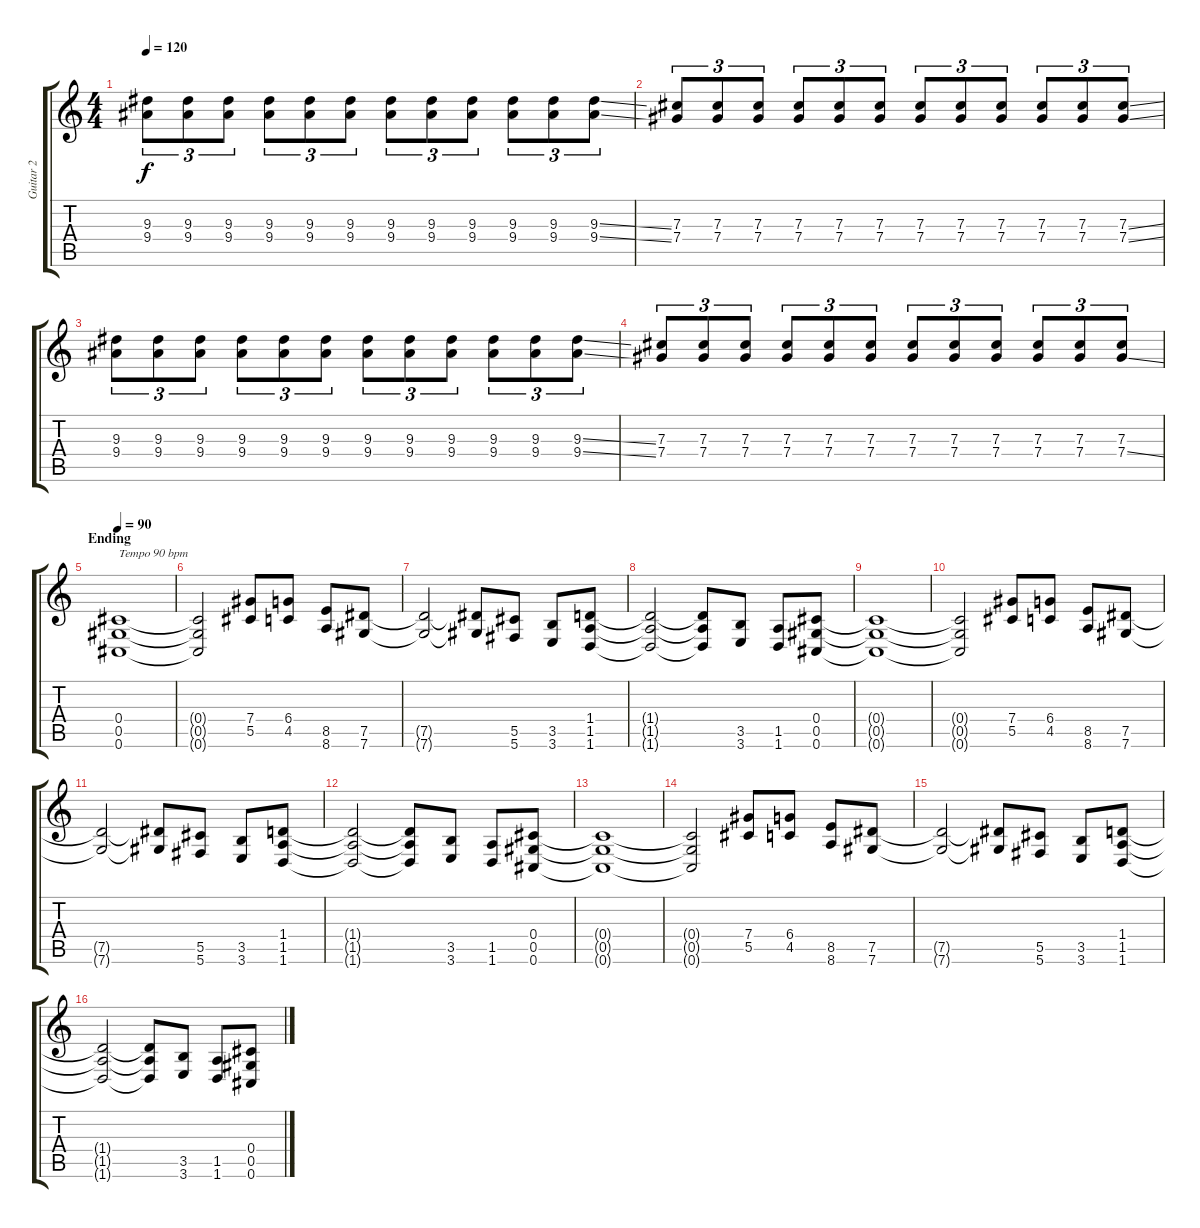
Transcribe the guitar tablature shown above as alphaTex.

\track ("Guitar 2" "Guitar 2") {instrument overdrivenguitar}
\staff {score tabs}
\tuning (Eb4 Bb3 Gb3 Db3 Ab2 Db2) {hide}
\ts (4 4)
\tempo 120
\clef g2
\ks c
(9.3 9.4).8{tu (3 2) dy f} (9.3 9.4).8{tu (3 2)} (9.3 9.4).8{tu (3 2)} (9.3 9.4).8{tu (3 2)} (9.3 9.4).8{tu (3 2)} (9.3 9.4).8{tu (3 2)} (9.3 9.4).8{tu (3 2)} (9.3 9.4).8{tu (3 2)} (9.3 9.4).8{tu (3 2)} (9.3 9.4).8{tu (3 2)} (9.3 9.4).8{tu (3 2)} (9.3{ss} 9.4{ss}).8{tu (3 2)} |
(7.3 7.4).8{tu (3 2)} (7.3 7.4).8{tu (3 2)} (7.3 7.4).8{tu (3 2)} (7.3 7.4).8{tu (3 2)} (7.3 7.4).8{tu (3 2)} (7.3 7.4).8{tu (3 2)} (7.3 7.4).8{tu (3 2)} (7.3 7.4).8{tu (3 2)} (7.3 7.4).8{tu (3 2)} (7.3 7.4).8{tu (3 2)} (7.3 7.4).8{tu (3 2)} (7.3{ss} 7.4{ss}).8{tu (3 2)} |
(9.3 9.4).8{tu (3 2)} (9.3 9.4).8{tu (3 2)} (9.3 9.4).8{tu (3 2)} (9.3 9.4).8{tu (3 2)} (9.3 9.4).8{tu (3 2)} (9.3 9.4).8{tu (3 2)} (9.3 9.4).8{tu (3 2)} (9.3 9.4).8{tu (3 2)} (9.3 9.4).8{tu (3 2)} (9.3 9.4).8{tu (3 2)} (9.3 9.4).8{tu (3 2)} (9.3{ss} 9.4{ss}).8{tu (3 2)} |
(7.3 7.4).8{tu (3 2)} (7.3 7.4).8{tu (3 2)} (7.3 7.4).8{tu (3 2)} (7.3 7.4).8{tu (3 2)} (7.3 7.4).8{tu (3 2)} (7.3 7.4).8{tu (3 2)} (7.3 7.4).8{tu (3 2)} (7.3 7.4).8{tu (3 2)} (7.3 7.4).8{tu (3 2)} (7.3 7.4).8{tu (3 2)} (7.3 7.4).8{tu (3 2)} (7.3 7.4{ss}).8{tu (3 2)} |
\section ("" "Ending")
\tempo 90
(0.4 0.5 0.6).1{txt "Tempo 90 bpm"} |
(0.4{t} 0.5{t} 0.6{t}).2 (7.4 5.5).8 (6.4 4.5).8 (8.5 8.6).8 (7.5 7.6).8 |
(7.5{t} 7.6{t}).2 (7.5{t} 7.6{t}).8 (5.5 5.6).8 (3.5 3.6).8 (1.4 1.5 1.6).8 |
(1.4{t} 1.5{t} 1.6{t}).2 (1.4{t} 1.5{t} 1.6{t}).8 (3.5 3.6).8 (1.5 1.6).8 (0.4 0.5 0.6).8 |
(0.4{t} 0.5{t} 0.6{t}).1 |
(0.4{t} 0.5{t} 0.6{t}).2 (7.4 5.5).8 (6.4 4.5).8 (8.5 8.6).8 (7.5 7.6).8 |
(7.5{t} 7.6{t}).2 (7.5{t} 7.6{t}).8 (5.5 5.6).8 (3.5 3.6).8 (1.4 1.5 1.6).8 |
(1.4{t} 1.5{t} 1.6{t}).2 (1.4{t} 1.5{t} 1.6{t}).8 (3.5 3.6).8 (1.5 1.6).8 (0.4 0.5 0.6).8 |
(0.4{t} 0.5{t} 0.6{t}).1 |
(0.4{t} 0.5{t} 0.6{t}).2 (7.4 5.5).8 (6.4 4.5).8 (8.5 8.6).8 (7.5 7.6).8 |
(7.5{t} 7.6{t}).2 (7.5{t} 7.6{t}).8 (5.5 5.6).8 (3.5 3.6).8 (1.4 1.5 1.6).8 |
(1.4{t} 1.5{t} 1.6{t}).2 (1.4{t} 1.5{t} 1.6{t}).8 (3.5 3.6).8 (1.5 1.6).8 (0.4 0.5 0.6).8
